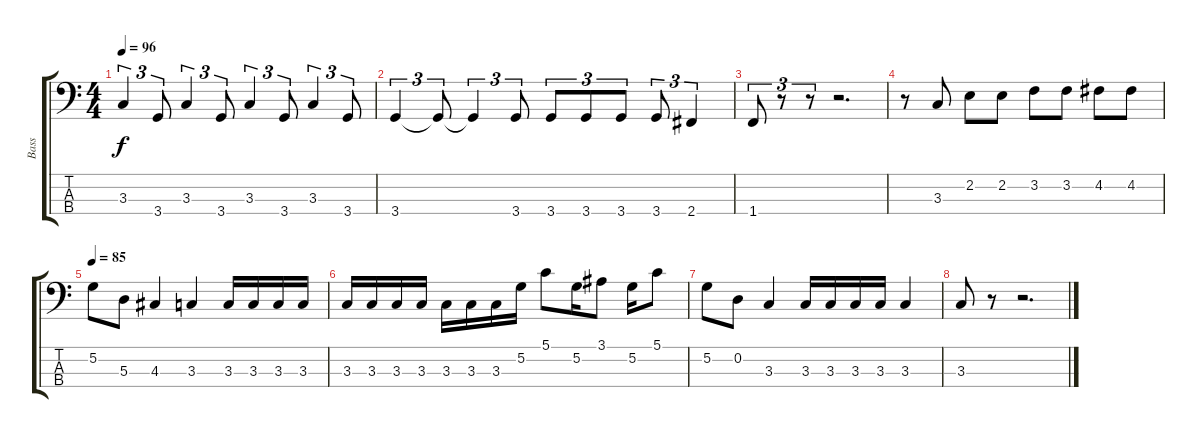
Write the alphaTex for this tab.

\track ("Bass" "Bass") {instrument electricbassfinger}
\staff {score tabs}
\tuning (G2 D2 A1 E1) {hide}
\ts (4 4)
\tempo 96
\clef f4
\ks c
3.3.4{tu (3 2) dy f} 3.4.8{tu (3 2)} 3.3.4{tu (3 2)} 3.4.8{tu (3 2)} 3.3.4{tu (3 2)} 3.4.8{tu (3 2)} 3.3.4{tu (3 2)} 3.4.8{tu (3 2)} |
3.4.4{tu (3 2)} 3.4{t}.8{tu (3 2)} 3.4{t}.4{tu (3 2)} 3.4.8{tu (3 2)} 3.4.8{tu (3 2)} 3.4.8{tu (3 2)} 3.4.8{tu (3 2)} 3.4.8{tu (3 2)} 2.4.4{tu (3 2)} |
1.4.8{tu (3 2)} r.8{tu (3 2)} r.8{tu (3 2)} r.2{d} |
r.8 3.3.8 2.2.8 2.2.8 3.2.8 3.2.8 4.2.8 4.2.8 |
\tempo 85
5.2.8 5.3.8 4.3.4 3.3.4 3.3.16 3.3.16 3.3.16 3.3.16 |
3.3.16 3.3.16 3.3.16 3.3.16 3.3.16 3.3.16 3.3.16 5.2.16 5.1.8 5.2.16 3.1.8 5.2.16 5.1.8 |
5.2.8 0.2.8 3.3.4 3.3.16 3.3.16 3.3.16 3.3.16 3.3.4 |
3.3.8 r.8 r.2{d}
